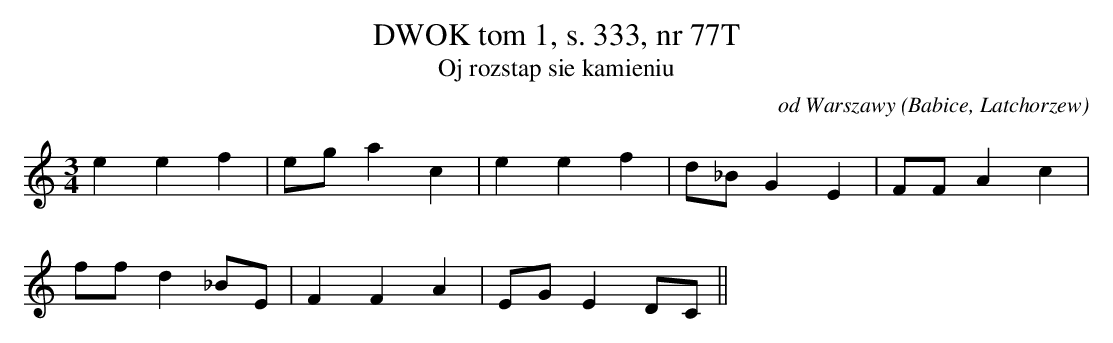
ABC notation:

X:1
T: DWOK tom 1, s. 333, nr 77T
T: Oj rozstap sie kamieniu
O: od Warszawy (Babice, Latchorzew)
M: 3/4
L: 1/8
K: C
e2e2f2 | ega2c2 | e2e2f2 | d_BG2E2 | FFA2c2 |
ffd2_BE | F2F2A2 | EGE2DC||
